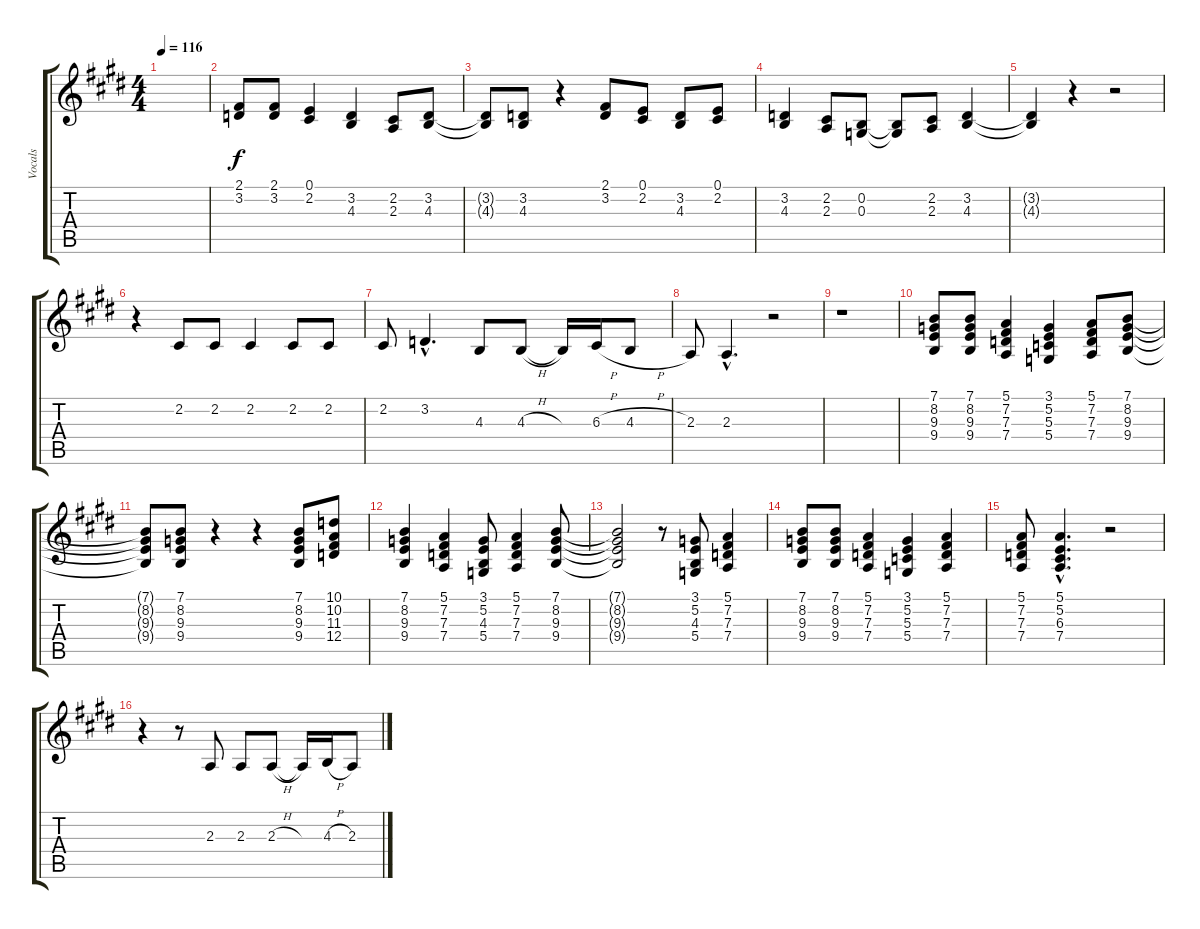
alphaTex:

\track ("Vocals" "Vocals") {instrument sopranosax}
\staff {score tabs}
\tuning (E4 B3 G3 D3 A2 E2) {hide}
\ts (4 4)
\tempo 116
\clef g2
\ks e
|
(2.1 3.2).8 (2.1 3.2).8 (0.1 2.2).4 (3.2 4.3).4 (2.2 2.3).8 (3.2 4.3).8 |
(3.2{t} 4.3{t}).8 (3.2 4.3).8 r.4 (2.1 3.2).8 (0.1 2.2).8 (3.2 4.3).8 (0.1 2.2).8 |
(3.2 4.3).4 (2.2 2.3).8 (0.2 0.3).8 (0.2{t} 0.3{t}).8 (2.2 2.3).8 (3.2 4.3).4 |
(3.2{t} 4.3{t}).4 r.4 r.2 |
r.4 2.2.8 2.2.8 2.2.4 2.2.8 2.2.8 |
2.2.8 3.2{hac}.4{d} 4.3.8 4.3{h}.8 4.3{t}.16 6.3{h}.16 4.3{h}.8 |
2.3.8 2.3{hac}.4{d} r.2 |
r.1 |
(7.1 8.2 9.3 9.4).8 (7.1 8.2 9.3 9.4).8 (5.1 7.2 7.3 7.4).4 (3.1 5.2 5.3 5.4).4 (5.1 7.2 7.3 7.4).8 (7.1 8.2 9.3 9.4).8 |
(7.1{t} 8.2{t} 9.3{t} 9.4{t}).8 (7.1 8.2 9.3 9.4).8 r.4 r.4 (7.1 8.2 9.3 9.4).8 (10.1 10.2 11.3 12.4).8 |
(7.1 8.2 9.3 9.4).4 (5.1 7.2 7.3 7.4).4 (3.1 5.2 4.3 5.4).8 (5.1 7.2 7.3 7.4).4 (7.1 8.2 9.3 9.4).8 |
(7.1{t} 8.2{t} 9.3{t} 9.4{t}).2 r.8 (3.1 5.2 4.3 5.4).8 (5.1 7.2 7.3 7.4).4 |
(7.1 8.2 9.3 9.4).8 (7.1 8.2 9.3 9.4).8 (5.1 7.2 7.3 7.4).4 (3.1 5.2 5.3 5.4).4 (5.1 7.2 7.3 7.4).4 |
(5.1 7.2 7.3 7.4).8 (5.1{hac} 5.2{hac} 6.3{hac} 7.4{hac}).4{d} r.2 |
r.4 r.8 2.3.8 2.3.8 2.3{h}.8 2.3{t}.16 4.3{h}.16 2.3.8
